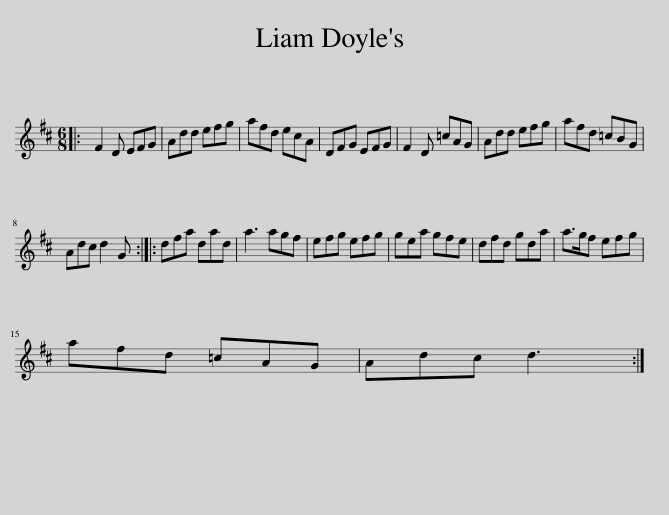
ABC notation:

X:1
L:1/8
M:6/8
I:linebreak $
K:D
V:1 treble
V:1
|: F2 D EFG | Add efg | afd ecA | DFG EFG | F2 D =cAG | %5
 Add efg | afd =cBG |$ Adc d2 G :: dfa dad | a3 agf | %10
 efg efg | gea gfe | dfd gda | a>gf efg |$ afd =cAG | %15
 Adc d3 :| %16
